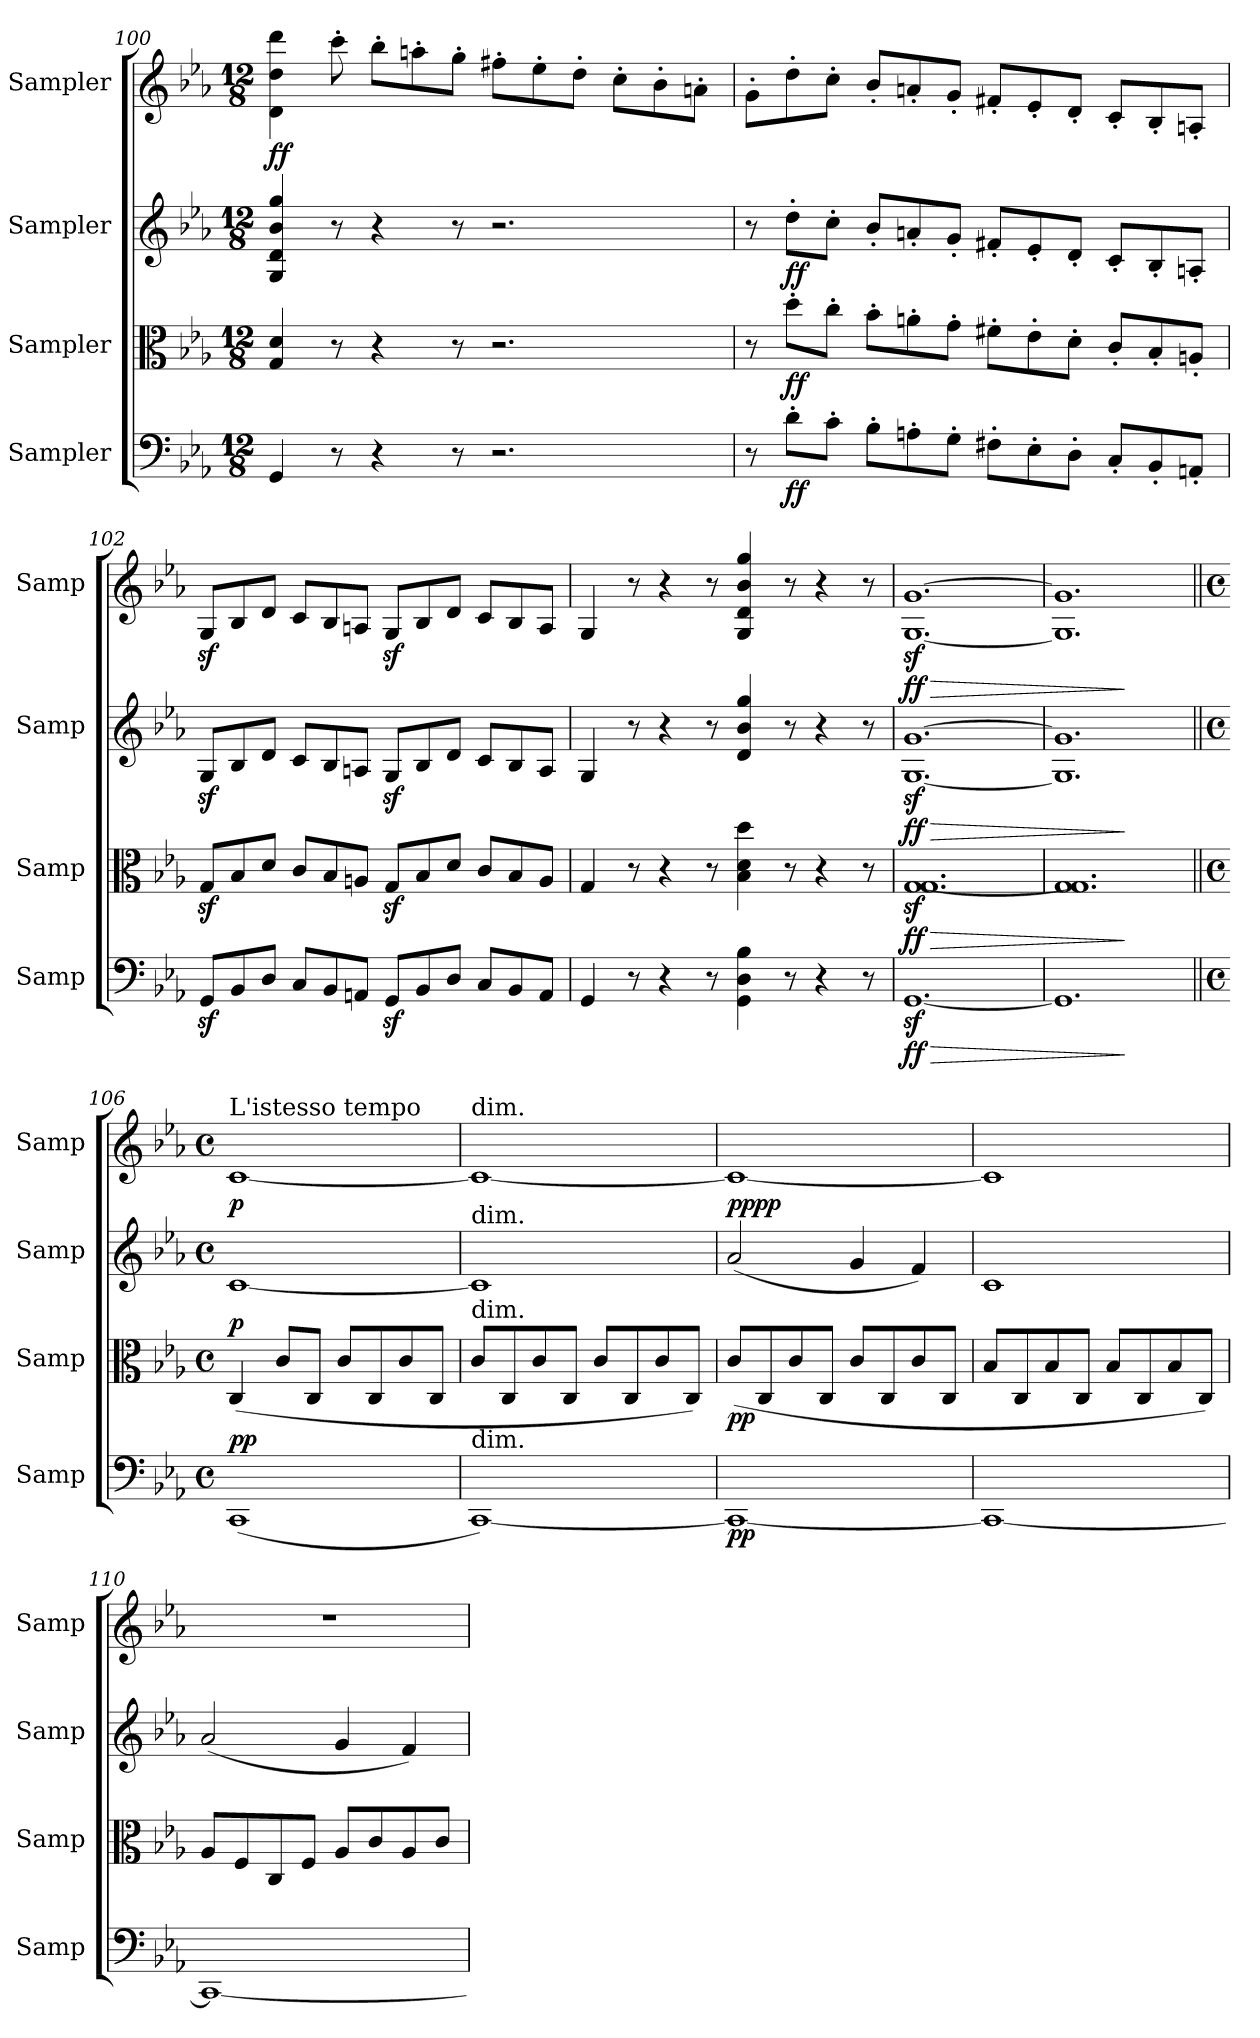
**kern	**dynam	**kern	**dynam	**kern	**dynam	**kern	**dynam
*part4	*part4	*part3	*part3	*part2	*part2	*part1	*part1
*staff4	*staff4	*staff3	*staff3	*staff2	*staff2	*staff1	*staff1
*I"Sampler	*	*I"Sampler	*	*I"Sampler	*	*I"Sampler	*
*I'Samp	*	*I'Samp	*	*I'Samp	*	*I'Samp	*
*clefF4	*	*clefC3	*	*clefG2	*	*clefG2	*
*k[b-e-a-]	*	*k[b-e-a-]	*	*k[b-e-a-]	*	*k[b-e-a-]	*
*M12/8	*	*M12/8	*	*M12/8	*	*M12/8	*
=100	=100	=100	=100	=100	=100	=100	=100
!	!	!	!	!	!	!	!LO:DY:b
4GG/	.	4G/ 4d/	.	4G/ 4d/ 4b-/ 4gg/	.	4d\ 4dd\ 4ddd\	ff
8r	.	8r	.	8r	.	8ccc'\	.
4r	.	4r	.	4r	.	8bb-'\L	.
.	.	.	.	.	.	8aan'\	.
8r	.	8r	.	8r	.	8gg'\J	.
2.r	.	2.r	.	2.r	.	8ff#X'\L	.
.	.	.	.	.	.	8ee-'\	.
.	.	.	.	.	.	8dd'\J	.
.	.	.	.	.	.	8cc'\L	.
.	.	.	.	.	.	8b-'\	.
.	.	.	.	.	.	8an'\J	.
=101	=101	=101	=101	=101	=101	=101	=101
8r	.	8r	.	8r	.	8g'\L	.
!	!LO:DY:b	!	!LO:DY:b	!	!LO:DY:b	!	!
8d'\L	ff	8dd'\L	ff	8dd'\L	ff	8dd'\	.
8c'\J	.	8cc'\J	.	8cc'\J	.	8cc'\J	.
8B-'\L	.	8b-'\L	.	8b-'/L	.	8b-'/L	.
8An'\	.	8an'\	.	8an'/	.	8an'/	.
8G'\J	.	8g'\J	.	8g'/J	.	8g'/J	.
8F#X'\L	.	8f#X'\L	.	8f#X'/L	.	8f#X'/L	.
8E-'\	.	8e-'\	.	8e-'/	.	8e-'/	.
8D'\J	.	8d'\J	.	8d'/J	.	8d'/J	.
8C'/L	.	8c'/L	.	8c'/L	.	8c'/L	.
8BB-'/	.	8B-'/	.	8B-'/	.	8B-'/	.
8AAn'/J	.	8An'/J	.	8An'/J	.	8An'/J	.
=102	=102	=102	=102	=102	=102	=102	=102
8GGz</L	.	8Gz</L	.	8Gz</L	.	8Gz</L	.
8BB-/	.	8B-/	.	8B-/	.	8B-/	.
8D/J	.	8d/J	.	8d/J	.	8d/J	.
8C/L	.	8c/L	.	8c/L	.	8c/L	.
8BB-/	.	8B-/	.	8B-/	.	8B-/	.
8AAn/J	.	8An/J	.	8An/J	.	8An/J	.
8GGz</L	.	8Gz</L	.	8Gz</L	.	8Gz</L	.
8BB-/	.	8B-/	.	8B-/	.	8B-/	.
8D/J	.	8d/J	.	8d/J	.	8d/J	.
8C/L	.	8c/L	.	8c/L	.	8c/L	.
8BB-/	.	8B-/	.	8B-/	.	8B-/	.
8AA/J	.	8A/J	.	8A/J	.	8A/J	.
=103	=103	=103	=103	=103	=103	=103	=103
4GG/	.	4G/	.	4G/	.	4G/	.
8r	.	8r	.	8r	.	8r	.
4r	.	4r	.	4r	.	4r	.
8r	.	8r	.	8r	.	8r	.
4GG\ 4D\ 4B-\	.	4B-\ 4d\ 4dd\	.	4d/ 4b-/ 4gg/	.	4G/ 4d/ 4b-/ 4gg/	.
8r	.	8r	.	8r	.	8r	.
4r	.	4r	.	4r	.	4r	.
8r	.	8r	.	8r	.	8r	.
=104	=104	=104	=104	=104	=104	=104	=104
!	!LO:HP:b	!	!LO:HP:b	!	!LO:HP:b	!	!LO:HP:b
!	!LO:DY:n=1:b	!	!LO:DY:n=1:b	!	!LO:DY:n=1:b	!	!LO:DY:n=1:b
[1.GGz<	> ff	[1.Gz< 1.Gz<	> ff	[1.Gz> [1.gz>	> ff	[1.Gz> [1.gz>	> ff
!!LO:PB:g=z
=105	=105	=105	=105	=105	=105	=105	=105
1.GG]	.	1.G 1.G]	.	1.G] 1.g]	.	1.G] 1.g]	.
.	]	.	]	.	]	.	]
=106||	=106||	=106||	=106||	=106||	=106||	=106||	=106||
*M4/4	*	*M4/4	*	*M4/4	*	*M4/4	*
*met(c)	*	*met(c)	*	*met(c)	*	*met(c)	*
!	!	!	!	!	!	!LO:TX:a:t=L'istesso tempo	!
!	!LO:DY:a	!	!	!	!	!	!
!	!LO:DY:n=1:a	!	!LO:DY:a	!	!LO:DY:a	!	!
(1CC	p p	(4C/	p	[1c	p	[1c	.
.	.	8c/L	.	.	.	.	.
.	.	8C/J	.	.	.	.	.
.	.	8c/L	.	.	.	.	.
.	.	8C/	.	.	.	.	.
.	.	8c/	.	.	.	.	.
.	.	8C/J	.	.	.	.	.
=107	=107	=107	=107	=107	=107	=107	=107
!	!	!	!	!	!	!LO:TX:a:t=dim.	!
!	!	!	!	!LO:TX:a:t=dim.	!	!	!
!	!	!LO:TX:a:t=dim.	!	!	!	!	!
!LO:TX:a:t=dim.	!	!	!	!	!	!	!
[1CC)	.	8c/L	.	1c]	.	1c_	.
.	.	8C/	.	.	.	.	.
.	.	8c/	.	.	.	.	.
.	.	8C/J	.	.	.	.	.
.	.	8c/L	.	.	.	.	.
.	.	8C/	.	.	.	.	.
.	.	8c/	.	.	.	.	.
.	.	8C/J)	.	.	.	.	.
=108	=108	=108	=108	=108	=108	=108	=108
!	!LO:DY:b	!	!LO:DY:b	!	!LO:DY:b	!	!
!	!	!	!	!	!LO:DY:n=1:a	!	!
1CC_	pp	(8c/L	pp	(2a-/	pp pp	1c_	.
.	.	8C/	.	.	.	.	.
.	.	8c/	.	.	.	.	.
.	.	8C/J	.	.	.	.	.
.	.	8c/L	.	4g/	.	.	.
.	.	8C/	.	.	.	.	.
.	.	8c/	.	4f/)	.	.	.
.	.	8C/J	.	.	.	.	.
=109	=109	=109	=109	=109	=109	=109	=109
1CC_	.	8B-/L	.	1c	.	1c]	.
.	.	8C/	.	.	.	.	.
.	.	8B-/	.	.	.	.	.
.	.	8C/J	.	.	.	.	.
.	.	8B-/L	.	.	.	.	.
.	.	8C/	.	.	.	.	.
.	.	8B-/	.	.	.	.	.
.	.	8C/J)	.	.	.	.	.
=110	=110	=110	=110	=110	=110	=110	=110
1CC_	.	8A-/L	.	(2a-/	.	1r	.
.	.	8F/	.	.	.	.	.
.	.	8C/	.	.	.	.	.
.	.	8F/J	.	.	.	.	.
.	.	8A-/L	.	4g/	.	.	.
.	.	8c/	.	.	.	.	.
.	.	8A-/	.	4f/)	.	.	.
.	.	8c/J	.	.	.	.	.
=	=	=	=	=	=	=	=
*-	*-	*-	*-	*-	*-	*-	*-
